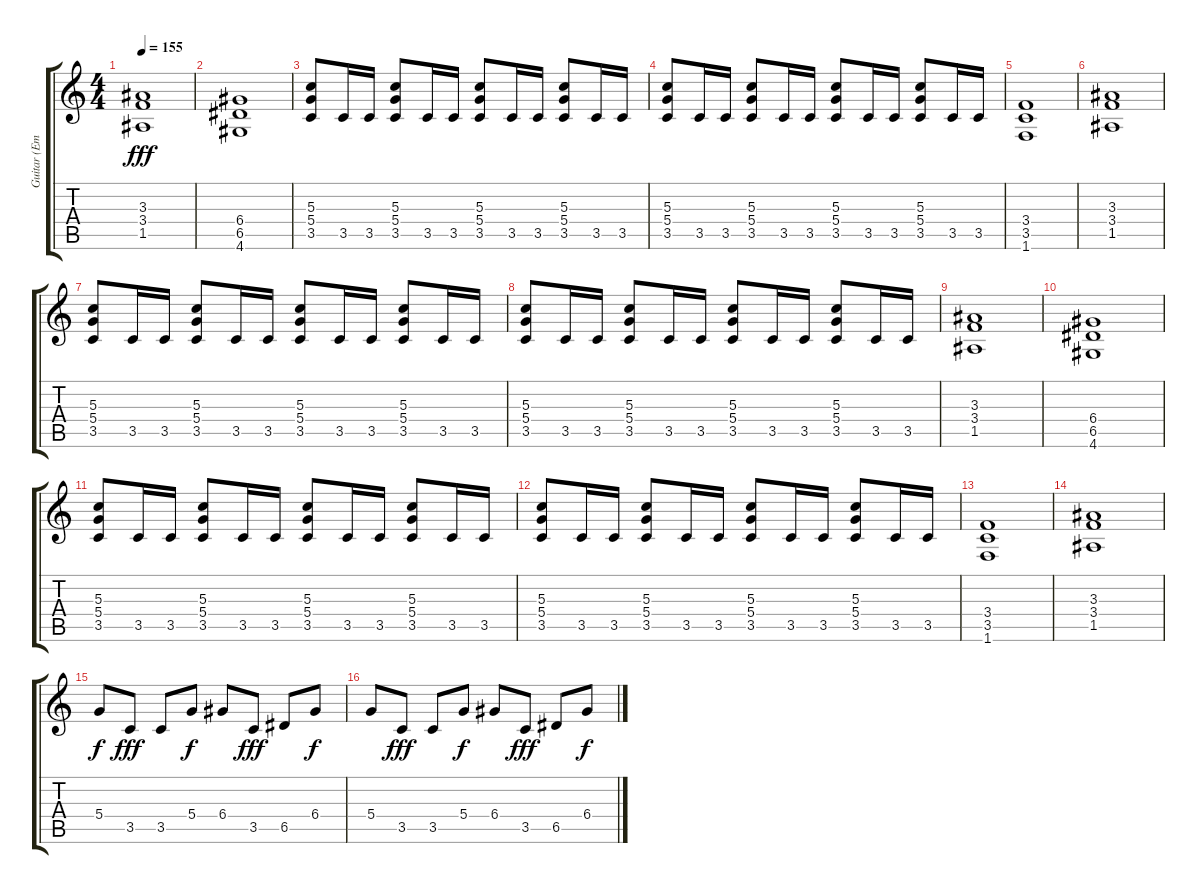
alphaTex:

\track ("Guitar (Emppu)" "Guitar (Em") {instrument distortionguitar}
\staff {score tabs}
\tuning (E4 B3 G3 D3 A2 E2) {hide}
\ts (4 4)
\tempo 155
\clef g2
\ks c
(3.3 3.4 1.5).1{dy fff} |
(6.4 6.5 4.6).1 |
(5.3 5.4 3.5).8 3.5.16 3.5.16 (5.3 5.4 3.5).8 3.5.16 3.5.16 (5.3 5.4 3.5).8 3.5.16 3.5.16 (5.3 5.4 3.5).8 3.5.16 3.5.16 |
(5.3 5.4 3.5).8 3.5.16 3.5.16 (5.3 5.4 3.5).8 3.5.16 3.5.16 (5.3 5.4 3.5).8 3.5.16 3.5.16 (5.3 5.4 3.5).8 3.5.16 3.5.16 |
(3.4 3.5 1.6).1 |
(3.3 3.4 1.5).1 |
(5.3 5.4 3.5).8 3.5.16 3.5.16 (5.3 5.4 3.5).8 3.5.16 3.5.16 (5.3 5.4 3.5).8 3.5.16 3.5.16 (5.3 5.4 3.5).8 3.5.16 3.5.16 |
(5.3 5.4 3.5).8 3.5.16 3.5.16 (5.3 5.4 3.5).8 3.5.16 3.5.16 (5.3 5.4 3.5).8 3.5.16 3.5.16 (5.3 5.4 3.5).8 3.5.16 3.5.16 |
(3.3 3.4 1.5).1 |
(6.4 6.5 4.6).1 |
(5.3 5.4 3.5).8 3.5.16 3.5.16 (5.3 5.4 3.5).8 3.5.16 3.5.16 (5.3 5.4 3.5).8 3.5.16 3.5.16 (5.3 5.4 3.5).8 3.5.16 3.5.16 |
(5.3 5.4 3.5).8 3.5.16 3.5.16 (5.3 5.4 3.5).8 3.5.16 3.5.16 (5.3 5.4 3.5).8 3.5.16 3.5.16 (5.3 5.4 3.5).8 3.5.16 3.5.16 |
(3.4 3.5 1.6).1 |
(3.3 3.4 1.5).1 |
5.4.8{dy f} 3.5.8{dy fff} 3.5.8 5.4.8{dy f} 6.4.8 3.5.8{dy fff} 6.5.8 6.4.8{dy f} |
5.4.8 3.5.8{dy fff} 3.5.8 5.4.8{dy f} 6.4.8 3.5.8{dy fff} 6.5.8 6.4.8{dy f}
